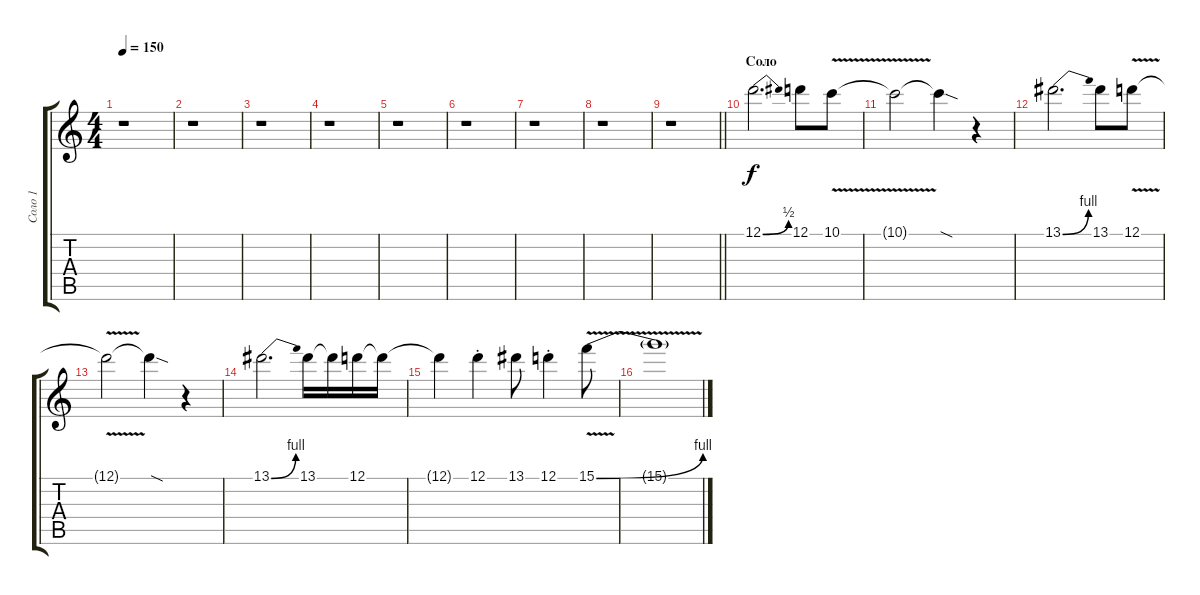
\track ("Соло 1" "Соло 1") {instrument overdrivenguitar}
\staff {score tabs}
\tuning (D4 A3 F3 C3 G2 C2) {hide}
\ts (4 4)
\tempo 150
\clef g2
\ks c
r.1{dy f} |
r.1 |
r.1 |
r.1 |
r.1 |
r.1 |
r.1 |
r.1 |
\barLineRight lightlight
r.1 |
\section ("" "Соло")
12.1{be (bend 0 0 60 2)}.2{d} 12.1.8 10.1{v}.8 |
10.1{t}.2 10.1{sod t}.4 r.4 |
13.1{be (bend 0 0 60 4)}.2{d} 13.1.8 12.1{v}.8 |
12.1{t}.2 12.1{sod t}.4 r.4 |
13.1{be (bend 0 0 60 4)}.2{d} 13.1.16 13.1{t}.16 12.1.16 12.1{t}.16 |
12.1{t}.4 12.1{st}.4 13.1.8 12.1{st}.4 15.1{be (bend 0 0 60 4) v}.8 |
15.1{t}.1
